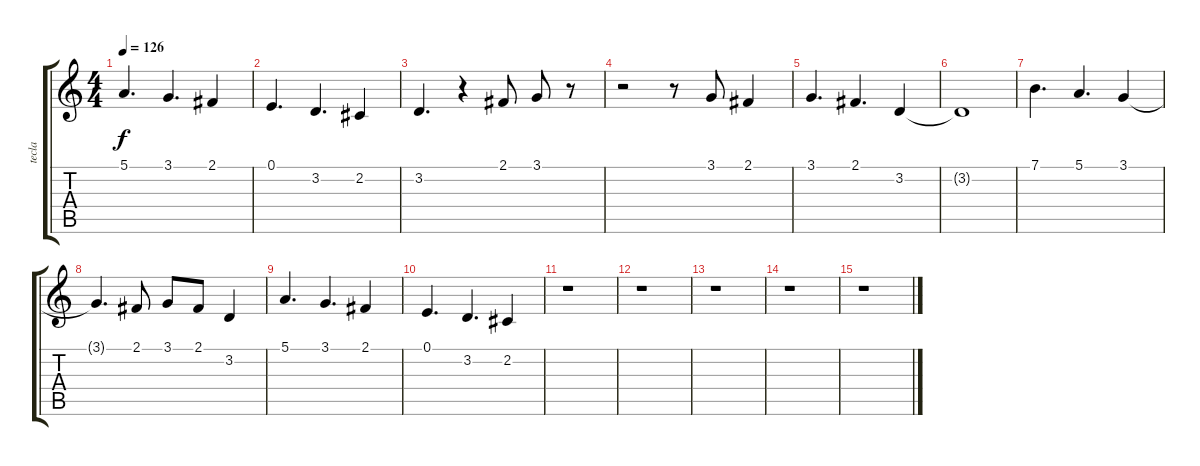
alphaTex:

\track ("tecla" "tecla") {instrument electricgrandpiano}
\staff {score tabs}
\tuning (E4 B3 G3 D3 A2 E2) {hide}
\ts (4 4)
\tempo 126
\clef g2
\ks c
5.1.4{d dy f} 3.1.4{d} 2.1.4 |
0.1.4{d} 3.2.4{d} 2.2.4 |
3.2.4{d} r.4 2.1.8 3.1.8 r.8 |
r.2 r.8 3.1.8 2.1.4 |
3.1.4{d} 2.1.4{d} 3.2.4 |
3.2{t}.1 |
7.1.4{d} 5.1.4{d} 3.1.4 |
3.1{t}.4{d} 2.1.8 3.1.8 2.1.8 3.2.4 |
5.1.4{d} 3.1.4{d} 2.1.4 |
0.1.4{d} 3.2.4{d} 2.2.4 |
r.1 |
r.1 |
r.1 |
r.1 |
r.1
